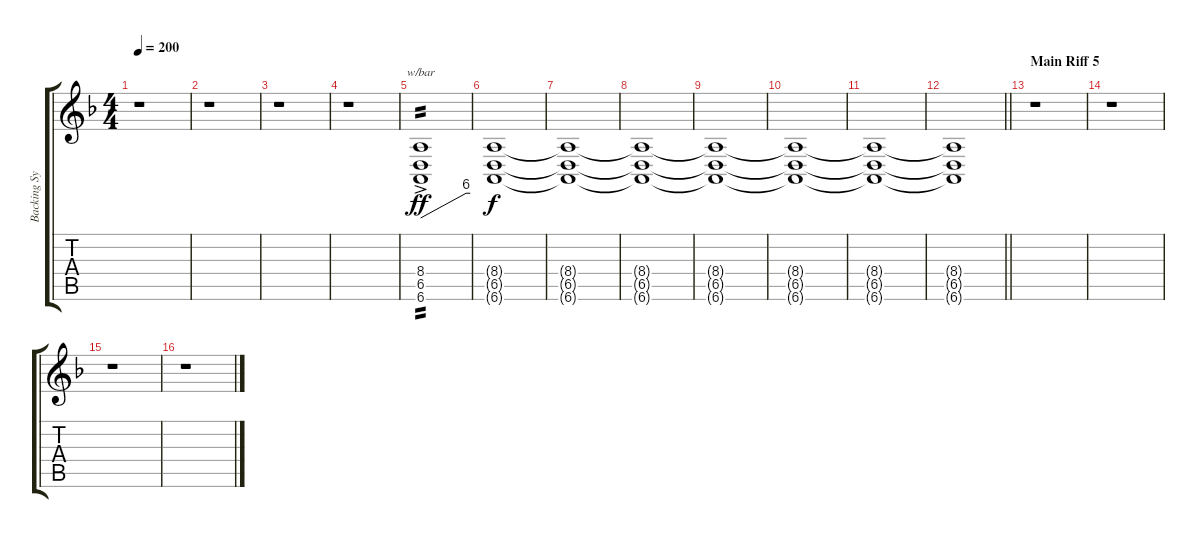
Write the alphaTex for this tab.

\track ("Backing Synth" "Backing Sy") {instrument synthstrings1}
\staff {score tabs}
\tuning (Eb4 Bb3 Gb3 Db3 Ab2 Eb2) {hide}
\ts (4 4)
\tempo 200
\clef g2
\ks dminor
r.1{dy f} |
r.1 |
r.1 |
r.1 |
(8.4{ac} 6.5{ac} 6.6{ac}).1{tbe (custom default 0 0 55 24 60 24) tp 2 dy ff instrument lead4chiff} |
(8.4{t} 6.5{t} 6.6{t}).1{dy f} |
(8.4{t} 6.5{t} 6.6{t}).1 |
(8.4{t} 6.5{t} 6.6{t}).1 |
(8.4{t} 6.5{t} 6.6{t}).1 |
(8.4{t} 6.5{t} 6.6{t}).1 |
(8.4{t} 6.5{t} 6.6{t}).1 |
\barLineRight lightlight
(8.4{t} 6.5{t} 6.6{t}).1 |
\section ("" "Main Riff 5")
r.1 |
r.1 |
r.1 |
r.1
